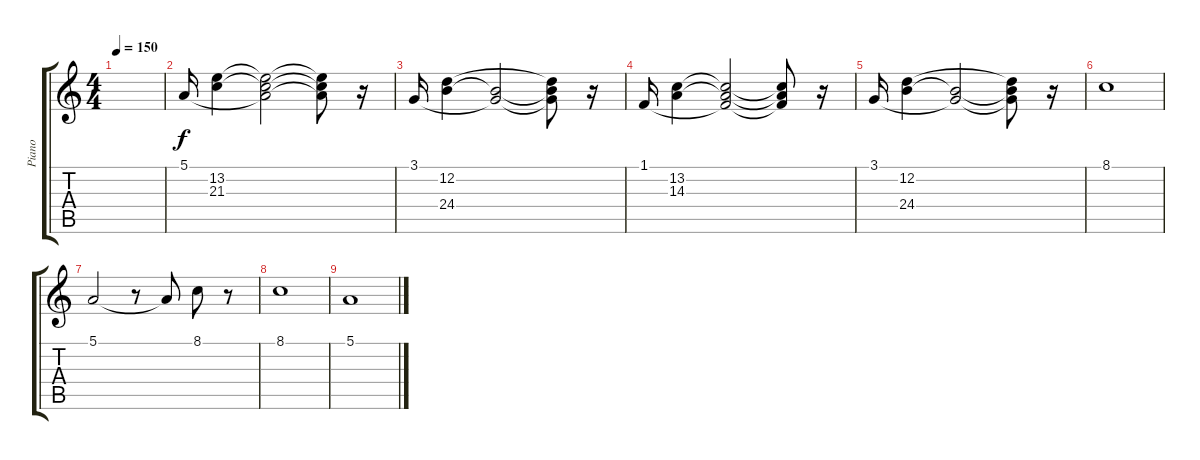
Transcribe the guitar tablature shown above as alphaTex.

\track ("Piano" "Piano") {instrument acousticgrandpiano}
\staff {score tabs}
\tuning (E4 B3 G3 D3 A2 E2) {hide}
\ts (4 4)
\tempo 150
\clef g2
\ks c
|
5.1.16 (13.2 21.3).4 (5.1{t} 13.2{t} 21.3{t}).2 (5.1{t} 13.2{t} 21.3{t}).8 r.16 |
3.1.16 (12.2 24.4).4 (3.1{t} 12.2{t}).2 (3.1{t} 12.2{t} 24.4{t}).8 r.16 |
1.1.16 (13.2 14.3).4 (1.1{t} 13.2{t} 14.3{t}).2 (1.1{t} 13.2{t} 14.3{t}).8 r.16 |
3.1.16 (12.2 24.4).4 (3.1{t} 12.2{t}).2 (3.1{t} 12.2{t} 24.4{t}).8 r.16 |
8.1.1 |
5.1.2 r.8 5.1{t}.8 8.1.8 r.8 |
8.1.1 |
5.1.1
